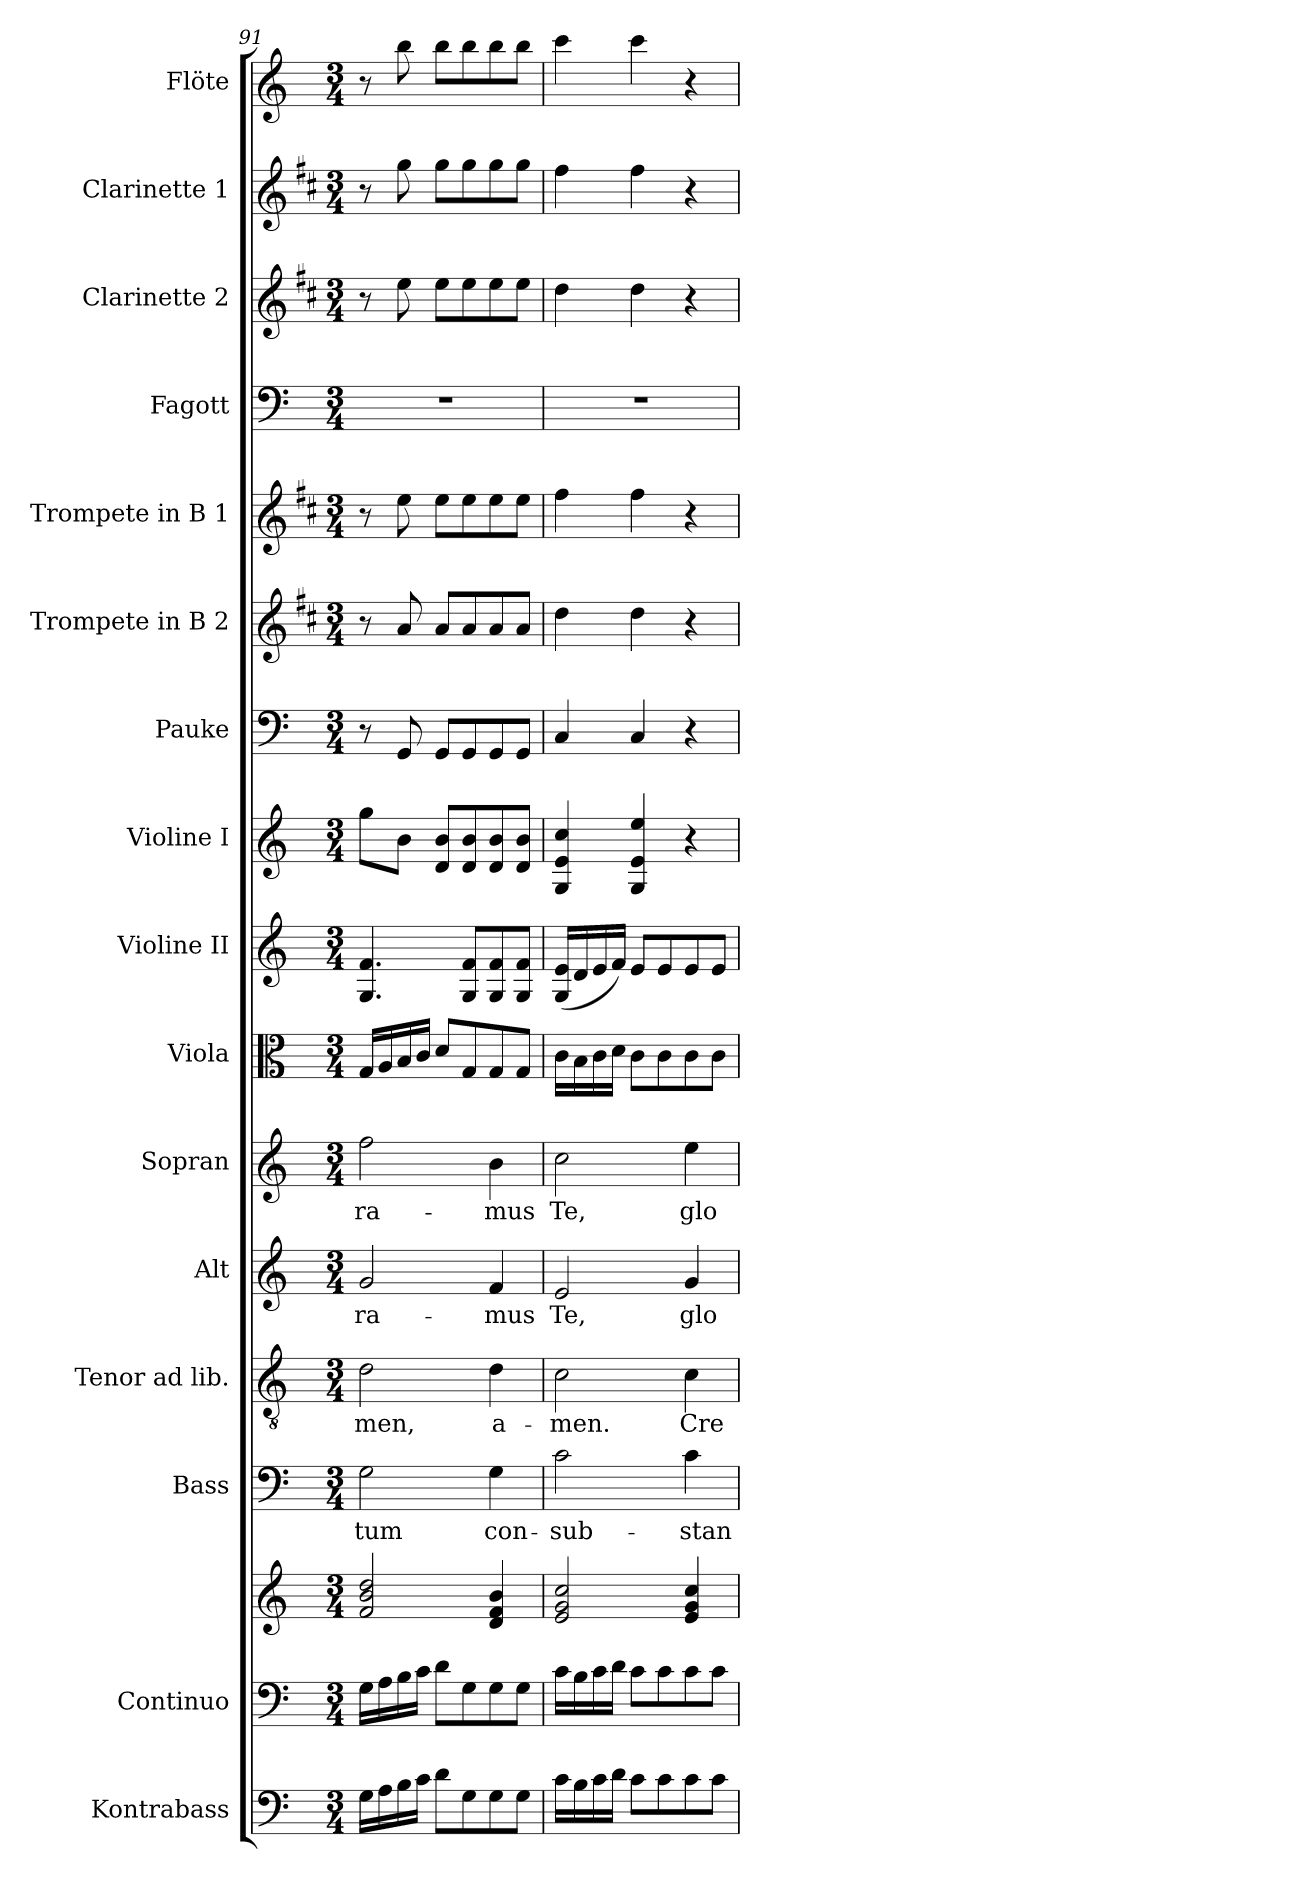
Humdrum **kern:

**kern	**kern	**kern	**kern	**text	**kern	**text	**kern	**text	**kern	**text	**kern	**kern	**kern	**kern	**kern	**kern	**kern	**kern	**kern	**kern
*part16	*part15	*part15	*part14	*part14	*part13	*part13	*part12	*part12	*part11	*part11	*part10	*part9	*part8	*part7	*part6	*part5	*part4	*part3	*part2	*part1
*staff17	*staff16	*staff15	*staff14	*staff14	*staff13	*staff13	*staff12	*staff12	*staff11	*staff11	*staff10	*staff9	*staff8	*staff7	*staff6	*staff5	*staff4	*staff3	*staff2	*staff1
*I"Kontrabass	*I"Continuo	*	*I"Bass	*	*I"Tenor ad lib.	*	*I"Alt	*	*I"Sopran	*	*I"Viola	*I"Violine II	*I"Violine I	*I"Pauke	*I"Trompete in B 2	*I"Trompete in B 1	*I"Fagott	*I"Clarinette 2	*I"Clarinette 1	*I"Flöte
*I'Kb.	*I'cont.	*	*I'B	*	*I'T	*	*I'A	*	*I'S	*	*I'Vla.	*I'Vl. II	*I'Vl. I	*I'Pk.	*	*	*I'Fg.	*I'Cl. 2	*I'Cl. 1	*I'Fl.
*clefF4	*clefF4	*clefG2	*clefF4	*	*clefGv2	*	*clefG2	*	*clefG2	*	*clefC3	*clefG2	*clefG2	*clefF4	*clefG2	*clefG2	*clefF4	*clefG2	*clefG2	*clefG2
*ITrd7c12	*	*	*	*	*	*	*	*	*	*	*	*	*	*	*ITrd1c2	*ITrd1c2	*	*ITrd1c2	*ITrd1c2	*
*k[]	*k[]	*k[]	*k[]	*	*k[]	*	*k[]	*	*k[]	*	*k[]	*k[]	*k[]	*k[]	*k[]	*k[]	*k[]	*k[]	*k[]	*k[]
*C:	*C:	*C:	*C:	*	*C:	*	*C:	*	*C:	*	*C:	*C:	*C:	*C:	*C:	*C:	*C:	*C:	*C:	*C:
*M3/4	*M3/4	*M3/4	*M3/4	*	*M3/4	*	*M3/4	*	*M3/4	*	*M3/4	*M3/4	*M3/4	*M3/4	*M3/4	*M3/4	*M3/4	*M3/4	*M3/4	*M3/4
=91	=91	=91	=91	=91	=91	=91	=91	=91	=91	=91	=91	=91	=91	=91	=91	=91	=91	=91	=91	=91
!	!	!	!	!LO:LY:b	!	!LO:LY:b	!	!LO:LY:b	!	!LO:LY:b	!	!	!	!	!	!	!	!	!	!
16GG\LL	16G\LL	2f/ 2b/ 2dd/	2G\	-tum	2d\	-men,	2g/	-ra-	2ff\	-ra-	16G/LL	4.G/ 4.f/	8gg\L	8r	8r	8r	2.r	8r	8r	8r
16AA\	16A\	.	.	.	.	.	.	.	.	.	16A/	.	.	.	.	.	.	.	.	.
16BB\	16B\	.	.	.	.	.	.	.	.	.	16B/	.	8b\J	8GG/	8g/	8dd\	.	8dd\	8ff\	8bb\
16C\JJ	16c\JJ	.	.	.	.	.	.	.	.	.	16c/JJ	.	.	.	.	.	.	.	.	.
8D\L	8d\L	.	.	.	.	.	.	.	.	.	8d/L	.	8d/ 8b/L	8GG/L	8g/L	8dd\L	.	8dd\L	8ff\L	8bb\L
8GG\	8G\	.	.	.	.	.	.	.	.	.	8G/	8G/ 8f/L	8d/ 8b/	8GG/	8g/	8dd\	.	8dd\	8ff\	8bb\
!	!	!	!	!LO:LY:b	!	!LO:LY:b	!	!LO:LY:b	!	!LO:LY:b	!	!	!	!	!	!	!	!	!	!
8GG\	8G\	4d/ 4f/ 4b/	4G\	con-	4d\	a-	4f/	-mus	4b\	-mus	8G/	8G/ 8f/	8d/ 8b/	8GG/	8g/	8dd\	.	8dd\	8ff\	8bb\
8GG\J	8G\J	.	.	.	.	.	.	.	.	.	8G/J	8G/ 8f/J	8d/ 8b/J	8GG/J	8g/J	8dd\J	.	8dd\J	8ff\J	8bb\J
!!LO:PB:g=z
=92	=92	=92	=92	=92	=92	=92	=92	=92	=92	=92	=92	=92	=92	=92	=92	=92	=92	=92	=92	=92
!	!	!	!	!LO:LY:b	!	!LO:LY:b	!	!LO:LY:b	!	!LO:LY:b	!	!	!	!	!	!	!	!	!	!
16C\LL	16c\LL	2e/ 2g/ 2cc/	2c\	-sub-	2c\	-men.	2e/	Te,	2cc\	Te,	16c\LL	(<16G/ 16e/LL	4G/ 4e/ 4cc/	4C/	4cc\	4ee\	2.r	4cc\	4ee\	4ccc\
16BB\	16B\	.	.	.	.	.	.	.	.	.	16B\	16d/	.	.	.	.	.	.	.	.
16C\	16c\	.	.	.	.	.	.	.	.	.	16c\	16e/	.	.	.	.	.	.	.	.
16D\JJ	16d\JJ	.	.	.	.	.	.	.	.	.	16d\JJ	16f/JJ)	.	.	.	.	.	.	.	.
8C\L	8c\L	.	.	.	.	.	.	.	.	.	8c\L	8e/L	4G/ 4e/ 4ee/	4C/	4cc\	4ee\	.	4cc\	4ee\	4ccc\
8C\	8c\	.	.	.	.	.	.	.	.	.	8c\	8e/	.	.	.	.	.	.	.	.
!	!	!	!	!LO:LY:b	!	!LO:LY:b	!	!LO:LY:b	!	!LO:LY:b	!	!	!	!	!	!	!	!	!	!
8C\	8c\	4e/ 4g/ 4cc/	4c\	-stan-	4c\	Cre-	4g/	glo-	4ee\	glo-	8c\	8e/	4r	4r	4r	4r	.	4r	4r	4r
8C\J	8c\J	.	.	.	.	.	.	.	.	.	8c\J	8e/J	.	.	.	.	.	.	.	.
=	=	=	=	=	=	=	=	=	=	=	=	=	=	=	=	=	=	=	=	=
*-	*-	*-	*-	*-	*-	*-	*-	*-	*-	*-	*-	*-	*-	*-	*-	*-	*-	*-	*-	*-
